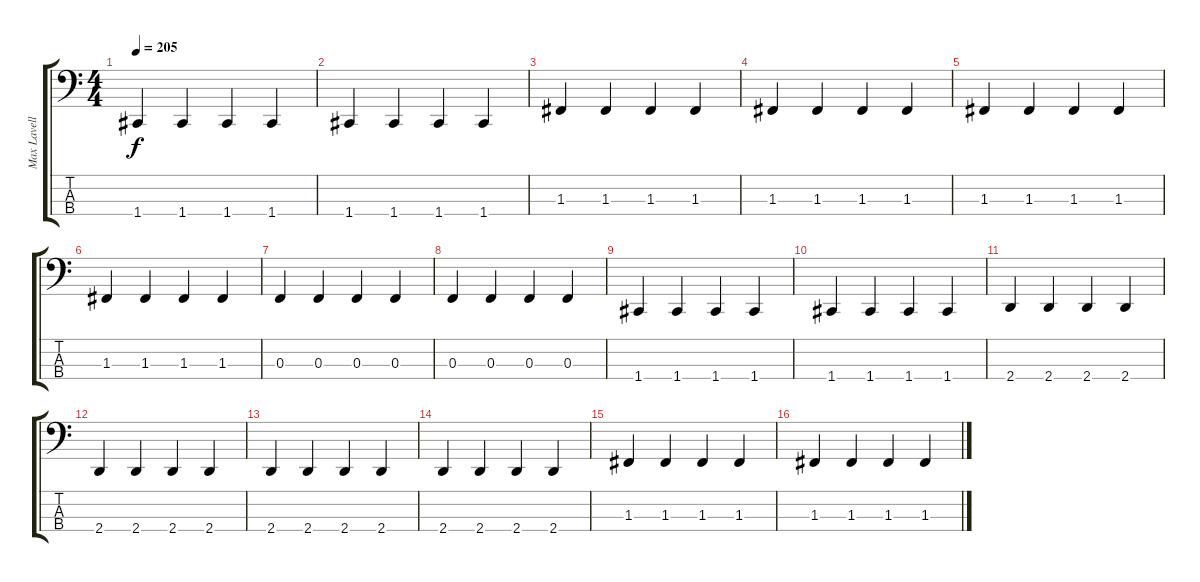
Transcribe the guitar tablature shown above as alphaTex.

\track ("Max Lavelle" "Max Lavell") {instrument electricbasspick}
\staff {score tabs}
\tuning (Eb2 Bb1 F1 C1) {hide}
\ts (4 4)
\tempo 205
\clef f4
\ks c
1.4.4{dy f} 1.4.4 1.4.4 1.4.4 |
1.4.4 1.4.4 1.4.4 1.4.4 |
1.3.4 1.3.4 1.3.4 1.3.4 |
1.3.4 1.3.4 1.3.4 1.3.4 |
1.3.4 1.3.4 1.3.4 1.3.4 |
1.3.4 1.3.4 1.3.4 1.3.4 |
0.3.4 0.3.4 0.3.4 0.3.4 |
0.3.4 0.3.4 0.3.4 0.3.4 |
1.4.4 1.4.4 1.4.4 1.4.4 |
1.4.4 1.4.4 1.4.4 1.4.4 |
2.4.4 2.4.4 2.4.4 2.4.4 |
2.4.4 2.4.4 2.4.4 2.4.4 |
2.4.4 2.4.4 2.4.4 2.4.4 |
2.4.4 2.4.4 2.4.4 2.4.4 |
1.3.4 1.3.4 1.3.4 1.3.4 |
1.3.4 1.3.4 1.3.4 1.3.4
